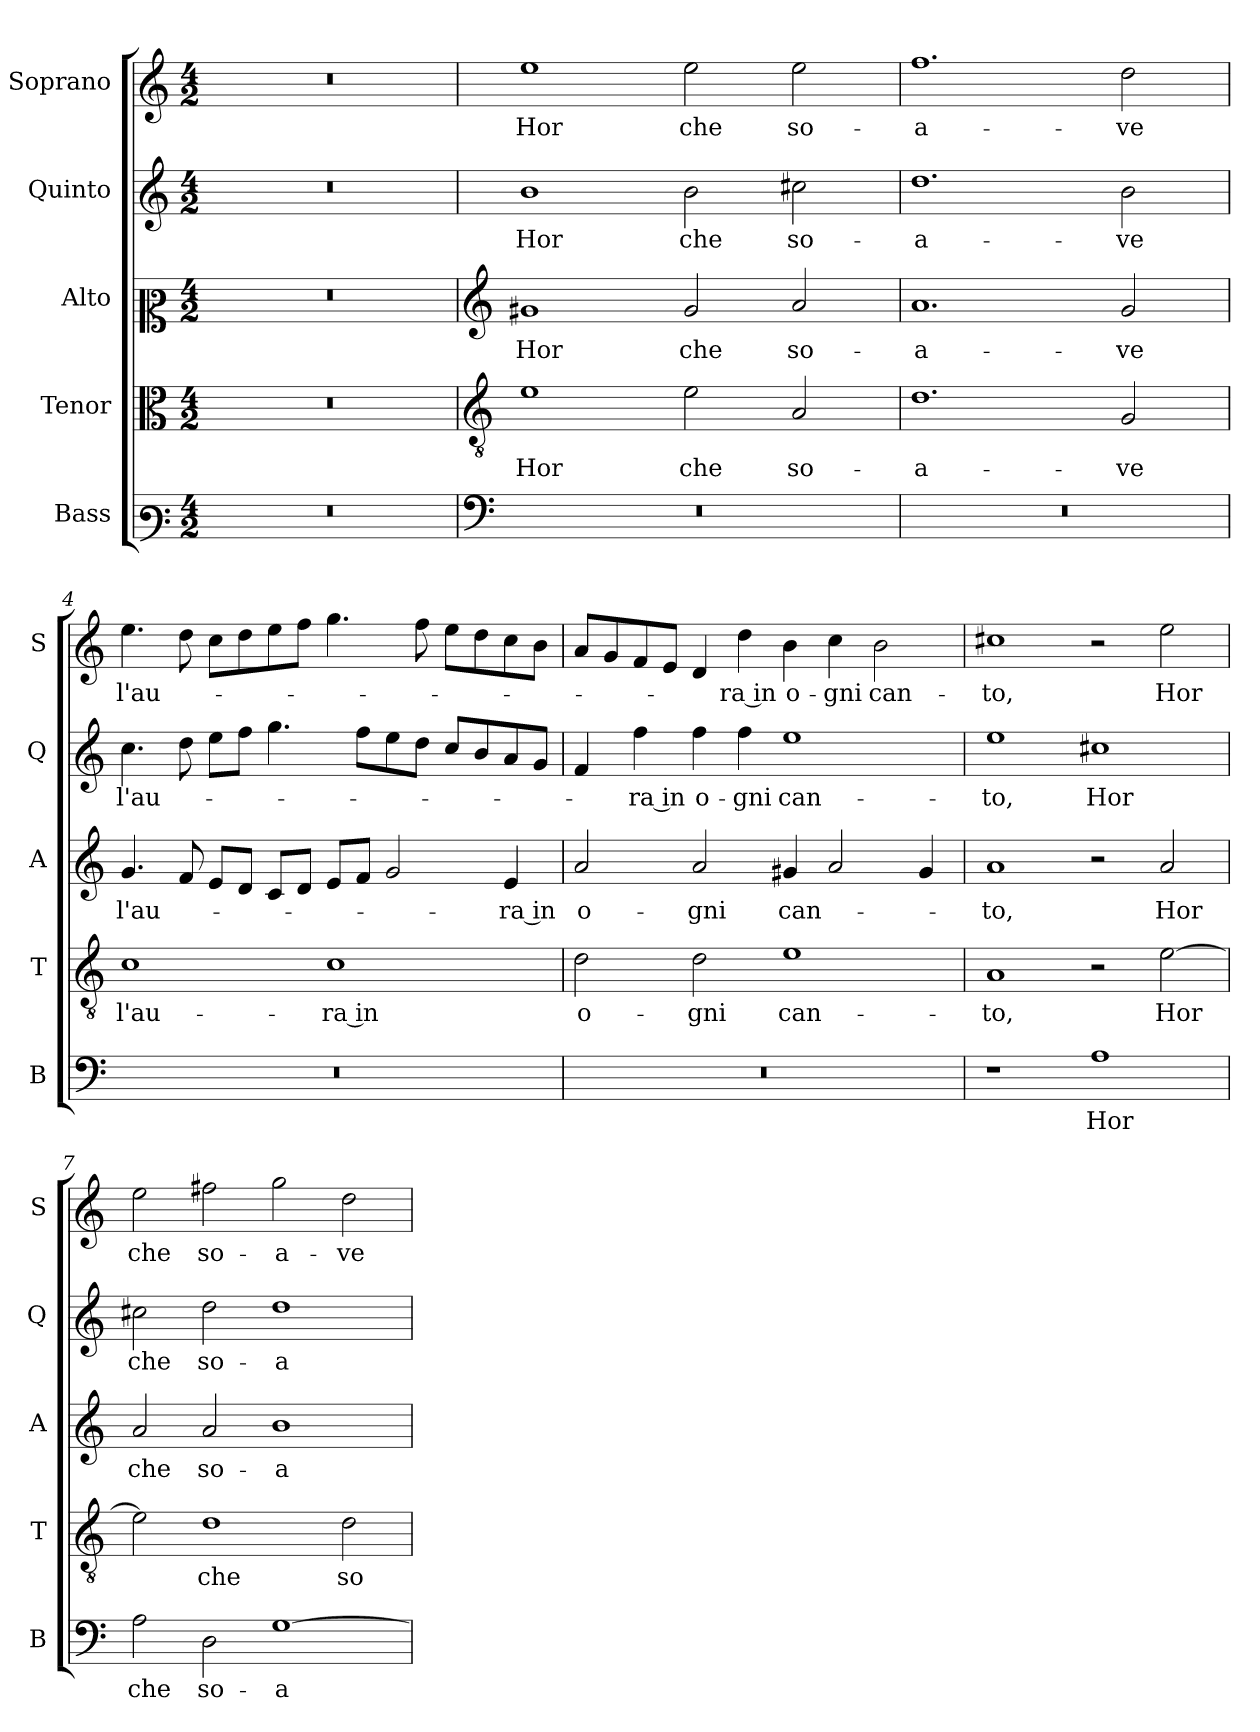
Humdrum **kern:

**kern	**text	**kern	**text	**kern	**text	**kern	**text	**kern	**text
*part5	*part5	*part4	*part4	*part3	*part3	*part2	*part2	*part1	*part1
*staff5	*staff5	*staff4	*staff4	*staff3	*staff3	*staff2	*staff2	*staff1	*staff1
*I"Bass	*	*I"Tenor	*	*I"Alto	*	*I"Quinto	*	*I"Soprano	*
*I'B	*	*I'T	*	*I'A	*	*I'Q	*	*I'S	*
*clefF3	*	*clefC3	*	*clefC2	*	*clefG2	*	*clefG2	*
*k[]	*	*k[]	*	*k[]	*	*k[]	*	*k[]	*
*C:	*	*C:	*	*C:	*	*C:	*	*C:	*
*M4/2	*	*M4/2	*	*M4/2	*	*M4/2	*	*M4/2	*
=1	=1	=1	=1	=1	=1	=1	=1	=1	=1
0r	.	0r	.	0r	.	0r	.	0r	.
=2	=2	=2	=2	=2	=2	=2	=2	=2	=2
*clefF4	*	*clefGv2	*	*clefG2	*	*	*	*	*
!	!	!	!LO:LY:b	!	!LO:LY:b	!	!LO:LY:b	!	!LO:LY:b
0r	.	1e	Hor	1g#X	Hor	1b	Hor	1ee	Hor
!	!	!	!LO:LY:b	!	!LO:LY:b	!	!LO:LY:b	!	!LO:LY:b
.	.	2e\	che	2g#/	che	2b\	che	2ee\	che
!	!	!	!LO:LY:b	!	!LO:LY:b	!	!LO:LY:b	!	!LO:LY:b
.	.	2A/	so-	2a/	so-	2cc#X\	so-	2ee\	so-
=3	=3	=3	=3	=3	=3	=3	=3	=3	=3
!	!	!	!LO:LY:b	!	!LO:LY:b	!	!LO:LY:b	!	!LO:LY:b
0r	.	1.d	-a-	1.a	-a-	1.dd	-a-	1.ff	-a-
!	!	!	!LO:LY:b	!	!LO:LY:b	!	!LO:LY:b	!	!LO:LY:b
.	.	2G/	-ve	2g/	-ve	2b\	-ve	2dd\	-ve
=4	=4	=4	=4	=4	=4	=4	=4	=4	=4
!	!	!	!LO:LY:b	!	!LO:LY:b	!	!LO:LY:b	!	!LO:LY:b
0r	.	1c	l'au-	4.g/	l'au-	4.cc\	l'au-	4.ee\	l'au-
.	.	.	.	8f/	.	8dd\	.	8dd\	.
.	.	.	.	8e/L	.	8ee\L	.	8cc\L	.
.	.	.	.	8d/J	.	8ff\J	.	8dd\	.
.	.	.	.	8c/L	.	4.gg\	.	8ee\	.
.	.	.	.	8d/J	.	.	.	8ff\J	.
!	!	!	!LO:LY:b	!	!	!	!	!	!
.	.	1c	-ra in	8e/L	.	.	.	4.gg\	.
.	.	.	.	8f/J	.	8ff\L	.	.	.
.	.	.	.	2g/	.	8ee\	.	.	.
.	.	.	.	.	.	8dd\J	.	8ff\	.
.	.	.	.	.	.	8cc/L	.	8ee\L	.
.	.	.	.	.	.	8b/	.	8dd\	.
!	!	!	!	!	!LO:LY:b	!	!	!	!
.	.	.	.	4e/	-ra in	8a/	.	8cc\	.
.	.	.	.	.	.	8g/J	.	8b\J	.
!!LO:LB:g=z
=5	=5	=5	=5	=5	=5	=5	=5	=5	=5
!	!	!	!LO:LY:b	!	!LO:LY:b	!	!	!	!
0r	.	2d\	o-	2a/	o-	4f/	.	8a/L	.
.	.	.	.	.	.	.	.	8g/	.
!	!	!	!	!	!	!	!LO:LY:b	!	!
.	.	.	.	.	.	4ff\	-ra in	8f/	.
.	.	.	.	.	.	.	.	8e/J	.
!	!	!	!LO:LY:b	!	!LO:LY:b	!	!LO:LY:b	!	!
.	.	2d\	-gni	2a/	-gni	4ff\	o-	4d/	.
!	!	!	!	!	!	!	!LO:LY:b	!	!LO:LY:b
.	.	.	.	.	.	4ff\	-gni	4dd\	-ra in
!	!	!	!LO:LY:b	!	!LO:LY:b	!	!LO:LY:b	!	!LO:LY:b
.	.	1e	can-	4g#X/	can-	1ee	can-	4b\	o-
!	!	!	!	!	!	!	!	!	!LO:LY:b
.	.	.	.	2a/	.	.	.	4cc\	-gni
!	!	!	!	!	!	!	!	!	!LO:LY:b
.	.	.	.	.	.	.	.	2b\	can-
.	.	.	.	4g#/	.	.	.	.	.
=6	=6	=6	=6	=6	=6	=6	=6	=6	=6
!	!	!	!LO:LY:b	!	!LO:LY:b	!	!LO:LY:b	!	!LO:LY:b
1r	.	1A	-to,	1a	-to,	1ee	-to,	1cc#X	-to,
!	!LO:LY:b	!	!	!	!	!	!LO:LY:b	!	!
1A	Hor	2r	.	2r	.	1cc#X	Hor	2r	.
!	!	!	!LO:LY:b	!	!LO:LY:b	!	!	!	!LO:LY:b
.	.	[2e\	Hor	2a/	Hor	.	.	2ee\	Hor
=7	=7	=7	=7	=7	=7	=7	=7	=7	=7
!	!LO:LY:b	!	!	!	!LO:LY:b	!	!LO:LY:b	!	!LO:LY:b
2A\	che	2e\]	.	2a/	che	2cc#X\	che	2ee\	che
!	!LO:LY:b	!	!LO:LY:b	!	!LO:LY:b	!	!LO:LY:b	!	!LO:LY:b
2D\	so-	1d	che	2a/	so-	2dd\	so-	2ff#X\	so-
!	!LO:LY:b	!	!	!	!LO:LY:b	!	!LO:LY:b	!	!LO:LY:b
[1G	-a-	.	.	1b	-a-	1dd	-a-	2gg\	-a-
!	!	!	!LO:LY:b	!	!	!	!	!	!LO:LY:b
.	.	2d\	so-	.	.	.	.	2dd\	-ve
=	=	=	=	=	=	=	=	=	=
*-	*-	*-	*-	*-	*-	*-	*-	*-	*-
